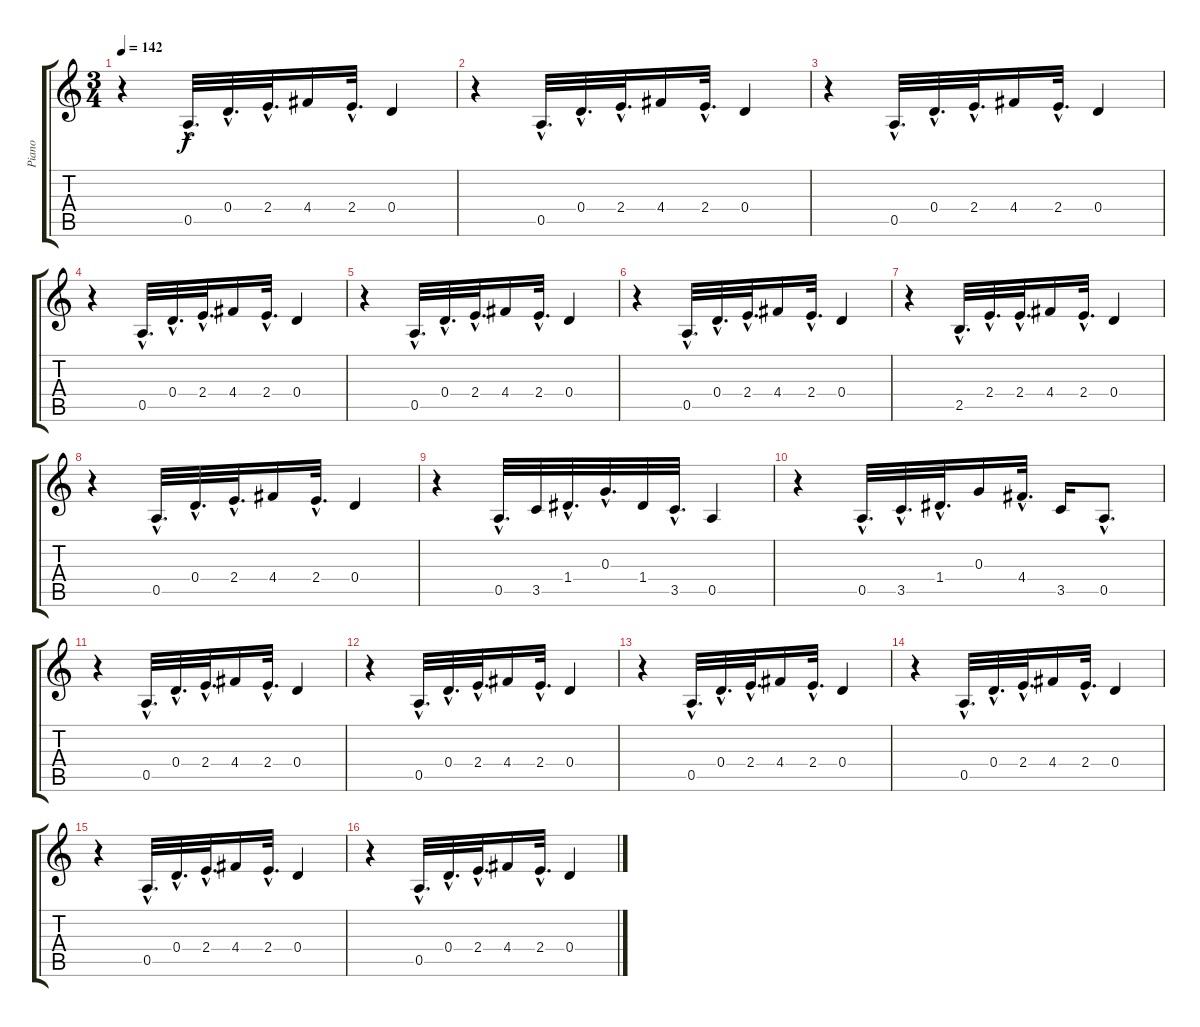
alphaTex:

\track ("Piano         " "Piano     ") {instrument acousticguitarnylon}
\staff {score tabs}
\tuning (E4 B3 G3 D3 A2 E2) {hide}
\ts (3 4)
\tempo 142
\clef g2
\ks c
r.4{dy f instrument acousticguitarnylon} 0.5{hac}.32{d} 0.4{hac}.32{d} 2.4{hac}.32{d} 4.4.16 2.4{hac}.32{d} 0.4.4 |
r.4 0.5{hac}.32{d} 0.4{hac}.32{d} 2.4{hac}.32{d} 4.4.16 2.4{hac}.32{d} 0.4.4 |
r.4 0.5{hac}.32{d} 0.4{hac}.32{d} 2.4{hac}.32{d} 4.4.16 2.4{hac}.32{d} 0.4.4 |
r.4 0.5{hac}.32{d} 0.4{hac}.32{d} 2.4{hac}.32{d} 4.4.16 2.4{hac}.32{d} 0.4.4 |
r.4 0.5{hac}.32{d} 0.4{hac}.32{d} 2.4{hac}.32{d} 4.4.16 2.4{hac}.32{d} 0.4.4 |
r.4 0.5{hac}.32{d} 0.4{hac}.32{d} 2.4{hac}.32{d} 4.4.16 2.4{hac}.32{d} 0.4.4 |
r.4 2.5{hac}.32{d} 2.4{hac}.32{d} 2.4{hac}.32{d} 4.4.16 2.4{hac}.32{d} 0.4.4 |
r.4 0.5{hac}.32{d} 0.4{hac}.32{d} 2.4{hac}.32{d} 4.4.16 2.4{hac}.32{d} 0.4.4 |
r.4 0.5{hac}.32{d} 3.5.32 1.4{hac}.32{d} 0.3{hac}.32{d} 1.4.32 3.5{hac}.32{d} 0.5.4 |
r.4 0.5{hac}.32{d} 3.5{hac}.32{d} 1.4{hac}.32{d} 0.3.16 4.4{hac}.32{d} 3.5.16 0.5{hac}.8{d} |
r.4 0.5{hac}.32{d} 0.4{hac}.32{d} 2.4{hac}.32{d} 4.4.16 2.4{hac}.32{d} 0.4.4 |
r.4 0.5{hac}.32{d} 0.4{hac}.32{d} 2.4{hac}.32{d} 4.4.16 2.4{hac}.32{d} 0.4.4 |
r.4 0.5{hac}.32{d} 0.4{hac}.32{d} 2.4{hac}.32{d} 4.4.16 2.4{hac}.32{d} 0.4.4 |
r.4 0.5{hac}.32{d} 0.4{hac}.32{d} 2.4{hac}.32{d} 4.4.16 2.4{hac}.32{d} 0.4.4 |
r.4 0.5{hac}.32{d} 0.4{hac}.32{d} 2.4{hac}.32{d} 4.4.16 2.4{hac}.32{d} 0.4.4 |
r.4 0.5{hac}.32{d} 0.4{hac}.32{d} 2.4{hac}.32{d} 4.4.16 2.4{hac}.32{d} 0.4.4
